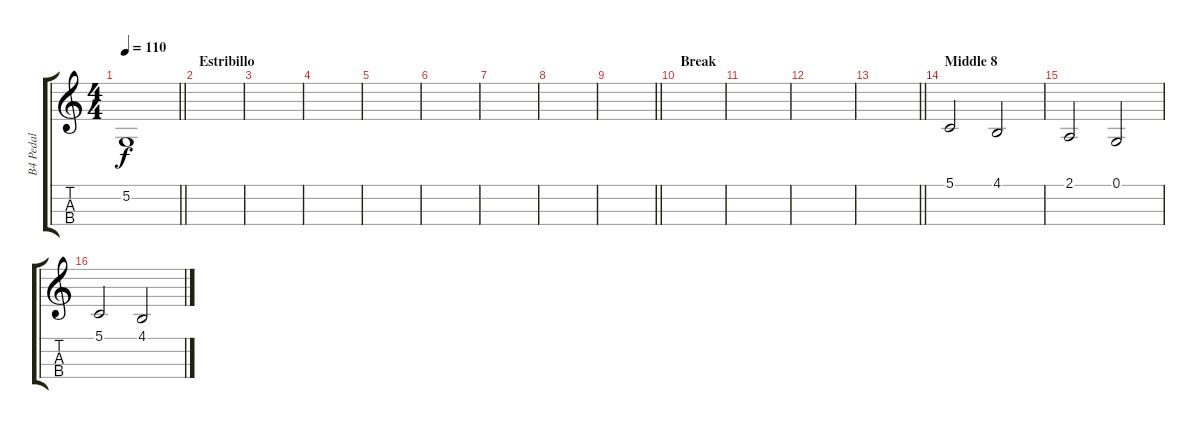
\track ("B4 Pedal" "B4 Pedal") {instrument reedorgan}
\staff {score tabs}
\tuning (G3 D3 A2 E2) {hide}
\ts (4 4)
\tempo 110
\clef g2
\barLineRight lightlight
\ks c
5.2.1{dy f} |
\section ("" "Estribillo")
|
|
|
|
|
|
|
\barLineRight lightlight
|
\section ("" "Break")
|
|
|
\barLineRight lightlight
|
\section ("" "Middle 8")
5.1.2 4.1.2 |
2.1.2 0.1.2 |
5.1.2 4.1.2
